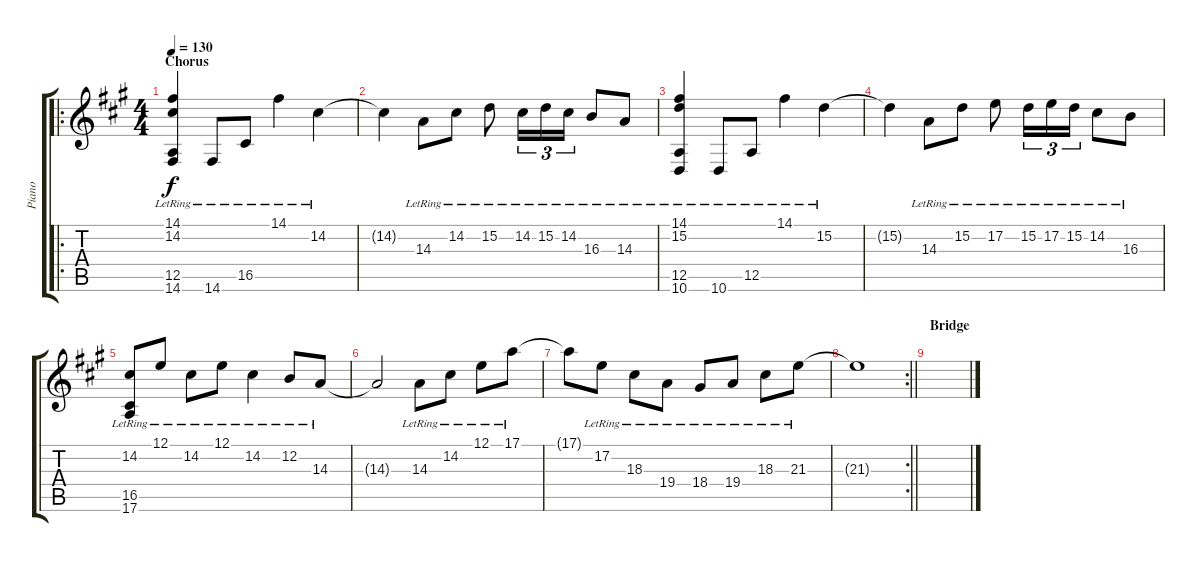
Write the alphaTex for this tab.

\track ("Piano" "Piano") {instrument acousticgrandpiano}
\staff {score tabs}
\tuning (E4 B3 G3 D3 A2 E2) {hide}
\ro
\ts (4 4)
\section ("" "Chorus")
\tempo 130
\clef g2
\ks a
(14.1{lr} 14.2{lr} 12.5{lr} 14.6{lr}).4{dy f} 14.6{lr}.8 16.5{lr}.8 14.1{lr}.4 14.2{lr}.4 |
14.2{t}.4 14.3{lr}.8 14.2{lr}.8 15.2{lr}.8 14.2{lr}.16{tu (3 2)} 15.2{lr}.16{tu (3 2)} 14.2{lr}.16{tu (3 2)} 16.3{lr}.8 14.3{lr}.8 |
(14.1{lr} 15.2{lr} 12.5{lr} 10.6{lr}).4 10.6{lr}.8 12.5{lr}.8 14.1{lr}.4 15.2{lr}.4 |
15.2{t}.4 14.3{lr}.8 15.2{lr}.8 17.2{lr}.8 15.2{lr}.16{tu (3 2)} 17.2{lr}.16{tu (3 2)} 15.2{lr}.16{tu (3 2)} 14.2{lr}.8 16.3{lr}.8 |
(14.2{lr} 16.5{lr} 17.6{lr}).8 12.1{lr}.8 14.2{lr}.8 12.1{lr}.8 14.2{lr}.4 12.2{lr}.8 14.3{lr}.8 |
14.3{t}.2 14.3{lr}.8 14.2{lr}.8 12.1{lr}.8 17.1{lr}.8 |
17.1{t}.8 17.2{lr}.8 18.3{lr}.8 19.4{lr}.8 18.4{lr}.8 19.4{lr}.8 18.3{lr}.8 21.3{lr}.8 |
\rc 2
\barLineRight lightlight
21.3{t}.1 |
\section ("" "Bridge")
